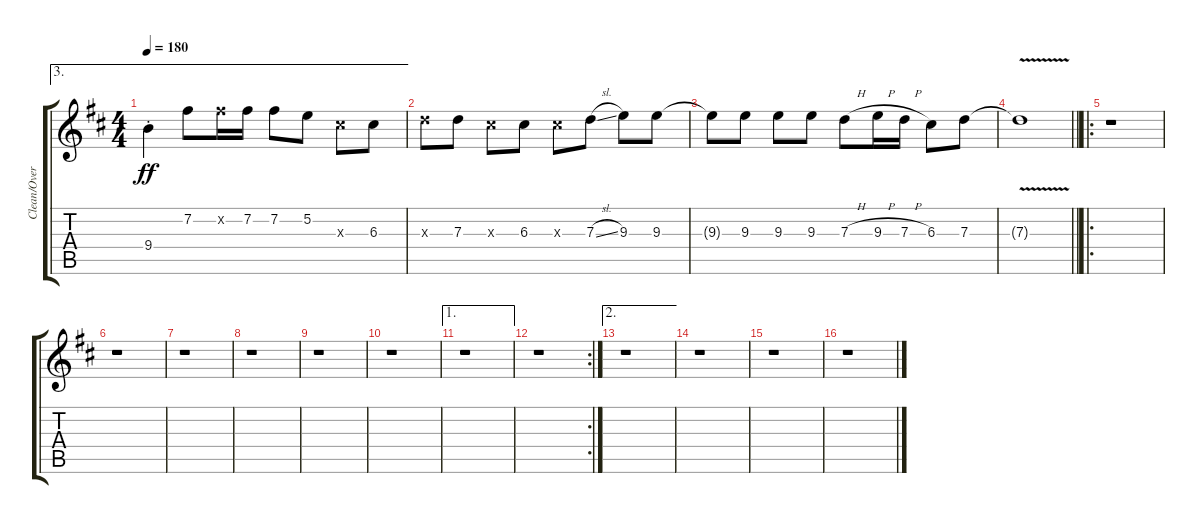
\track ("Clean/Overdriven Guitar 1" "Clean/Over") {instrument electricguitarjazz}
\staff {score tabs}
\tuning (E4 B3 G3 D3 A2 D2) {hide}
\ae 3
\ts (4 4)
\tempo 180
\clef g2
\ks d
9.4{st}.4{dy ff} 7.2.8 7.2{x}.16 7.2.16 7.2.8 5.2.8 6.3{x}.8 6.3.8 |
7.3{x}.8 7.3.8 6.3{x}.8 6.3.8 6.3{x}.8 7.3{sl}.8 9.3.8 9.3.8 |
9.3{t}.8 9.3.8 9.3.8 9.3.8 7.3{h}.8 9.3{h}.16 7.3{h}.16 6.3.8 7.3.8 |
\barLineRight lightlight
7.3{v t}.1 |
\ro
r.1{instrument overdrivenguitar} |
r.1 |
r.1 |
r.1 |
r.1 |
r.1 |
\ae 1
r.1 |
\rc 2
r.1 |
\ae 2
r.1 |
r.1 |
r.1 |
r.1
